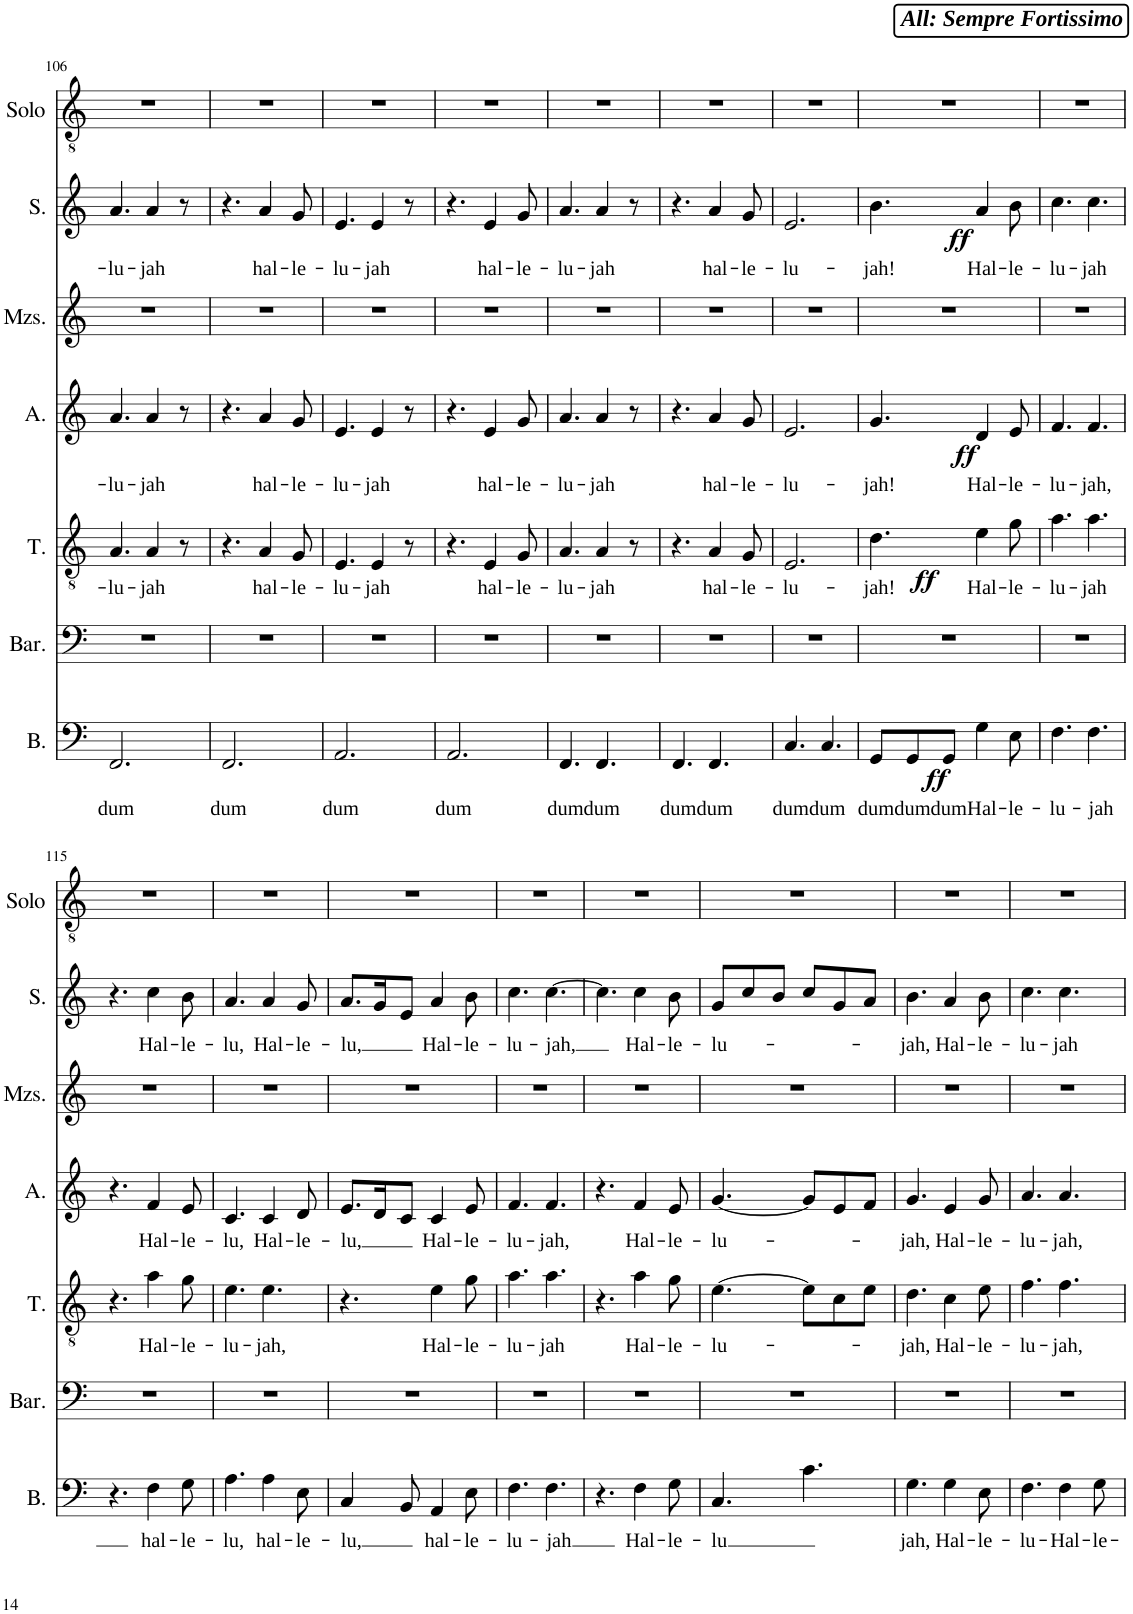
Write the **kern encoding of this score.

**kern	**text	**dynam	**kern	**kern	**text	**dynam	**kern	**text	**dynam	**kern	**kern	**text	**dynam	**kern
*part7	*part7	*part7	*part6	*part5	*part5	*part5	*part4	*part4	*part4	*part3	*part2	*part2	*part2	*part1
*staff7	*staff7	*staff7	*staff6	*staff5	*staff5	*staff5	*staff4	*staff4	*staff4	*staff3	*staff2	*staff2	*staff2	*staff1
*I"Bass	*	*	*I"Bari	*I"Tenor	*	*	*I"Alto	*	*	*I"Mezzo-soprano	*I"Sop	*	*	*I"Solo
*I'B.	*	*	*I'Bar.	*I'T.	*	*	*I'A.	*	*	*I'Mzs.	*I'S.	*	*	*I'Solo
!!LO:PB:g=z
*clefF4	*	*	*clefF4	*clefGv2	*	*	*clefG2	*	*	*clefG2	*clefG2	*	*	*clefGv2
*k[]	*	*	*k[]	*k[]	*	*	*k[]	*	*	*k[]	*k[]	*	*	*k[]
*M6/8	*	*	*M6/8	*M6/8	*	*	*M6/8	*	*	*M6/8	*M6/8	*	*	*M6/8
=106	=106	=106	=106	=106	=106	=106	=106	=106	=106	=106	=106	=106	=106	=106
!	!LO:LY:b	!	!	!	!LO:LY:b	!	!	!LO:LY:b	!	!	!	!LO:LY:b	!	!
2.FF/	dum	.	2.r	4.A/	-lu-	.	4.a/	-lu-	.	2.r	4.a/	-lu-	.	2.r
!	!	!	!	!	!LO:LY:b	!	!	!LO:LY:b	!	!	!	!LO:LY:b	!	!
.	.	.	.	4A/	-jah	.	4a/	-jah	.	.	4a/	-jah	.	.
.	.	.	.	8r	.	.	8r	.	.	.	8r	.	.	.
=107	=107	=107	=107	=107	=107	=107	=107	=107	=107	=107	=107	=107	=107	=107
!	!LO:LY:b	!	!	!	!	!	!	!	!	!	!	!	!	!
2.FF/	dum	.	2.r	4.r	.	.	4.r	.	.	2.r	4.r	.	.	2.r
!	!	!	!	!	!LO:LY:b	!	!	!LO:LY:b	!	!	!	!LO:LY:b	!	!
.	.	.	.	4A/	hal-	.	4a/	hal-	.	.	4a/	hal-	.	.
!	!	!	!	!	!LO:LY:b	!	!	!LO:LY:b	!	!	!	!LO:LY:b	!	!
.	.	.	.	8G/	-le-	.	8g/	-le-	.	.	8g/	-le-	.	.
=108	=108	=108	=108	=108	=108	=108	=108	=108	=108	=108	=108	=108	=108	=108
!	!LO:LY:b	!	!	!	!LO:LY:b	!	!	!LO:LY:b	!	!	!	!LO:LY:b	!	!
2.AA/	dum	.	2.r	4.E/	-lu-	.	4.e/	-lu-	.	2.r	4.e/	-lu-	.	2.r
!	!	!	!	!	!LO:LY:b	!	!	!LO:LY:b	!	!	!	!LO:LY:b	!	!
.	.	.	.	4E/	-jah	.	4e/	-jah	.	.	4e/	-jah	.	.
.	.	.	.	8r	.	.	8r	.	.	.	8r	.	.	.
=109	=109	=109	=109	=109	=109	=109	=109	=109	=109	=109	=109	=109	=109	=109
!	!LO:LY:b	!	!	!	!	!	!	!	!	!	!	!	!	!
2.AA/	dum	.	2.r	4.r	.	.	4.r	.	.	2.r	4.r	.	.	2.r
!	!	!	!	!	!LO:LY:b	!	!	!LO:LY:b	!	!	!	!LO:LY:b	!	!
.	.	.	.	4E/	hal-	.	4e/	hal-	.	.	4e/	hal-	.	.
!	!	!	!	!	!LO:LY:b	!	!	!LO:LY:b	!	!	!	!LO:LY:b	!	!
.	.	.	.	8G/	-le-	.	8g/	-le-	.	.	8g/	-le-	.	.
=110	=110	=110	=110	=110	=110	=110	=110	=110	=110	=110	=110	=110	=110	=110
!	!LO:LY:b	!	!	!	!LO:LY:b	!	!	!LO:LY:b	!	!	!	!LO:LY:b	!	!
4.FF/	dum	.	2.r	4.A/	-lu-	.	4.a/	-lu-	.	2.r	4.a/	-lu-	.	2.r
!	!LO:LY:b	!	!	!	!LO:LY:b	!	!	!LO:LY:b	!	!	!	!LO:LY:b	!	!
4.FF/	dum	.	.	4A/	-jah	.	4a/	-jah	.	.	4a/	-jah	.	.
.	.	.	.	8r	.	.	8r	.	.	.	8r	.	.	.
=111	=111	=111	=111	=111	=111	=111	=111	=111	=111	=111	=111	=111	=111	=111
!	!LO:LY:b	!	!	!	!	!	!	!	!	!	!	!	!	!
4.FF/	dum	.	2.r	4.r	.	.	4.r	.	.	2.r	4.r	.	.	2.r
!	!LO:LY:b	!	!	!	!LO:LY:b	!	!	!LO:LY:b	!	!	!	!LO:LY:b	!	!
4.FF/	dum	.	.	4A/	hal-	.	4a/	hal-	.	.	4a/	hal-	.	.
!	!	!	!	!	!LO:LY:b	!	!	!LO:LY:b	!	!	!	!LO:LY:b	!	!
.	.	.	.	8G/	-le-	.	8g/	-le-	.	.	8g/	-le-	.	.
=112	=112	=112	=112	=112	=112	=112	=112	=112	=112	=112	=112	=112	=112	=112
!	!LO:LY:b	!	!	!	!LO:LY:b	!	!	!LO:LY:b	!	!	!	!LO:LY:b	!	!
4.C/	dum	.	2.r	2.E/	-lu-	.	2.e/	-lu-	.	2.r	2.e/	-lu-	.	2.r
!	!LO:LY:b	!	!	!	!	!	!	!	!	!	!	!	!	!
4.C/	dum	.	.	.	.	.	.	.	.	.	.	.	.	.
=113	=113	=113	=113	=113	=113	=113	=113	=113	=113	=113	=113	=113	=113	=113
!	!LO:LY:b	!	!	!	!LO:LY:b	!	!	!LO:LY:b	!	!	!	!LO:LY:b	!	!
8GG/L	dum	.	2.r	4.d\	-jah!	.	4.g/	-jah!	.	2.r	4.b\	-jah!	.	2.r
!	!LO:LY:b	!	!	!	!	!	!	!	!	!	!	!	!	!
8GG/	dum	.	.	.	.	.	.	.	.	.	.	.	.	.
!	!LO:LY:b	!LO:DY:b	!	!	!	!	!	!	!	!	!	!	!	!
8GG/J	dum	ff	.	.	.	.	.	.	.	.	.	.	.	.
!	!LO:LY:b	!	!	!	!LO:LY:b	!LO:DY:b	!	!LO:LY:b	!LO:DY:b	!	!	!LO:LY:b	!LO:DY:b	!
4G\	Hal-	.	.	4e\	Hal-	ff	4d/	Hal-	ff	.	4a/	Hal-	ff	.
!	!LO:LY:b	!	!	!	!LO:LY:b	!	!	!LO:LY:b	!	!	!	!LO:LY:b	!	!
8E\	-le-	.	.	8g\	-le-	.	8e/	-le-	.	.	8b\	-le-	.	.
!!LO:REH:place=s1:a:Bi:cj:fs=12.4059:t=All&colon; Sempre Fortissimo
=114	=114	=114	=114	=114	=114	=114	=114	=114	=114	=114	=114	=114	=114	=114
!	!LO:LY:b	!	!	!	!LO:LY:b	!	!	!LO:LY:b	!	!	!	!LO:LY:b	!	!
4.F\	-lu-	.	2.r	4.a\	-lu-	.	4.f/	-lu-	.	2.r	4.cc\	-lu-	.	2.r
!	!LO:LY:b	!	!	!	!LO:LY:b	!	!	!LO:LY:b	!	!	!	!LO:LY:b	!	!
4.F\	-jah	.	.	4.a\	-jah	.	4.f/	-jah,	.	.	4.cc\	-jah	.	.
!!LO:LB:g=z
=115	=115	=115	=115	=115	=115	=115	=115	=115	=115	=115	=115	=115	=115	=115
4.r	.	.	2.r	4.r	.	.	4.r	.	.	2.r	4.r	.	.	2.r
!	!LO:LY:b	!	!	!	!LO:LY:b	!	!	!LO:LY:b	!	!	!	!LO:LY:b	!	!
4F\	hal-	.	.	4a\	Hal-	.	4f/	Hal-	.	.	4cc\	Hal-	.	.
!	!LO:LY:b	!	!	!	!LO:LY:b	!	!	!LO:LY:b	!	!	!	!LO:LY:b	!	!
8G\	-le-	.	.	8g\	-le-	.	8e/	-le-	.	.	8b\	-le-	.	.
=116	=116	=116	=116	=116	=116	=116	=116	=116	=116	=116	=116	=116	=116	=116
!	!LO:LY:b	!	!	!	!LO:LY:b	!	!	!LO:LY:b	!	!	!	!LO:LY:b	!	!
4.A\	-lu,	.	2.r	4.e\	-lu-	.	4.c/	-lu,	.	2.r	4.a/	-lu,	.	2.r
!	!LO:LY:b	!	!	!	!LO:LY:b	!	!	!LO:LY:b	!	!	!	!LO:LY:b	!	!
4A\	hal-	.	.	4.e\	-jah,	.	4c/	Hal-	.	.	4a/	Hal-	.	.
!	!LO:LY:b	!	!	!	!	!	!	!LO:LY:b	!	!	!	!LO:LY:b	!	!
8E\	-le-	.	.	.	.	.	8d/	-le-	.	.	8g/	-le-	.	.
=117	=117	=117	=117	=117	=117	=117	=117	=117	=117	=117	=117	=117	=117	=117
!	!LO:LY:b	!	!	!	!	!	!	!LO:LY:b	!	!	!	!LO:LY:b	!	!
4C/	-lu,	.	2.r	4.r	.	.	8.e/L	-lu,	.	2.r	8.a/L	-lu,	.	2.r
.	.	.	.	.	.	.	16d/K	.	.	.	16g/K	.	.	.
8BB/	.	.	.	.	.	.	8c/J	.	.	.	8e/J	.	.	.
!	!LO:LY:b	!	!	!	!LO:LY:b	!	!	!LO:LY:b	!	!	!	!LO:LY:b	!	!
4AA/	hal-	.	.	4e\	Hal-	.	4c/	Hal-	.	.	4a/	Hal-	.	.
!	!LO:LY:b	!	!	!	!LO:LY:b	!	!	!LO:LY:b	!	!	!	!LO:LY:b	!	!
8E\	-le-	.	.	8g\	-le-	.	8e/	-le-	.	.	8b\	-le-	.	.
=118	=118	=118	=118	=118	=118	=118	=118	=118	=118	=118	=118	=118	=118	=118
!	!LO:LY:b	!	!	!	!LO:LY:b	!	!	!LO:LY:b	!	!	!	!LO:LY:b	!	!
4.F\	-lu-	.	2.r	4.a\	-lu-	.	4.f/	-lu-	.	2.r	4.cc\	-lu-	.	2.r
!	!LO:LY:b	!	!	!	!LO:LY:b	!	!	!LO:LY:b	!	!	!	!LO:LY:b	!	!
4.F\	-jah	.	.	4.a\	-jah	.	4.f/	-jah,	.	.	[4.cc\	-jah,	.	.
=119	=119	=119	=119	=119	=119	=119	=119	=119	=119	=119	=119	=119	=119	=119
4.r	.	.	2.r	4.r	.	.	4.r	.	.	2.r	4.cc\]	.	.	2.r
!	!LO:LY:b	!	!	!	!LO:LY:b	!	!	!LO:LY:b	!	!	!	!LO:LY:b	!	!
4F\	Hal-	.	.	4a\	Hal-	.	4f/	Hal-	.	.	4cc\	Hal-	.	.
!	!LO:LY:b	!	!	!	!LO:LY:b	!	!	!LO:LY:b	!	!	!	!LO:LY:b	!	!
8G\	-le-	.	.	8g\	-le-	.	8e/	-le-	.	.	8b\	-le-	.	.
=120	=120	=120	=120	=120	=120	=120	=120	=120	=120	=120	=120	=120	=120	=120
!	!LO:LY:b	!	!	!	!LO:LY:b	!	!	!LO:LY:b	!	!	!	!LO:LY:b	!	!
4.C/	-lu	.	2.r	[4.e\	-lu-	.	[4.g/	-lu-	.	2.r	8g/L	-lu-	.	2.r
.	.	.	.	.	.	.	.	.	.	.	8cc/	.	.	.
.	.	.	.	.	.	.	.	.	.	.	8b/J	.	.	.
4.c\	.	.	.	8e\L]	.	.	8g/L]	.	.	.	8cc/L	.	.	.
.	.	.	.	8c\	.	.	8e/	.	.	.	8g/	.	.	.
.	.	.	.	8e\J	.	.	8f/J	.	.	.	8a/J	.	.	.
=121	=121	=121	=121	=121	=121	=121	=121	=121	=121	=121	=121	=121	=121	=121
!	!LO:LY:b	!	!	!	!LO:LY:b	!	!	!LO:LY:b	!	!	!	!LO:LY:b	!	!
4.G\	jah,	.	2.r	4.d\	-jah,	.	4.g/	-jah,	.	2.r	4.b\	-jah,	.	2.r
!	!LO:LY:b	!	!	!	!LO:LY:b	!	!	!LO:LY:b	!	!	!	!LO:LY:b	!	!
4G\	Hal-	.	.	4c\	Hal-	.	4e/	Hal-	.	.	4a/	Hal-	.	.
!	!LO:LY:b	!	!	!	!LO:LY:b	!	!	!LO:LY:b	!	!	!	!LO:LY:b	!	!
8E\	-le-	.	.	8e\	-le-	.	8g/	-le-	.	.	8b\	-le-	.	.
=122	=122	=122	=122	=122	=122	=122	=122	=122	=122	=122	=122	=122	=122	=122
!	!LO:LY:b	!	!	!	!LO:LY:b	!	!	!LO:LY:b	!	!	!	!LO:LY:b	!	!
4.F\	-lu-	.	2.r	4.f\	-lu-	.	4.a/	-lu-	.	2.r	4.cc\	-lu-	.	2.r
!	!LO:LY:b	!	!	!	!LO:LY:b	!	!	!LO:LY:b	!	!	!	!LO:LY:b	!	!
4F\	-Hal-	.	.	4.f\	-jah,	.	4.a/	-jah,	.	.	4.cc\	-jah	.	.
!	!LO:LY:b	!	!	!	!	!	!	!	!	!	!	!	!	!
8G\	-le-	.	.	.	.	.	.	.	.	.	.	.	.	.
=	=	=	=	=	=	=	=	=	=	=	=	=	=	=
*-	*-	*-	*-	*-	*-	*-	*-	*-	*-	*-	*-	*-	*-	*-
